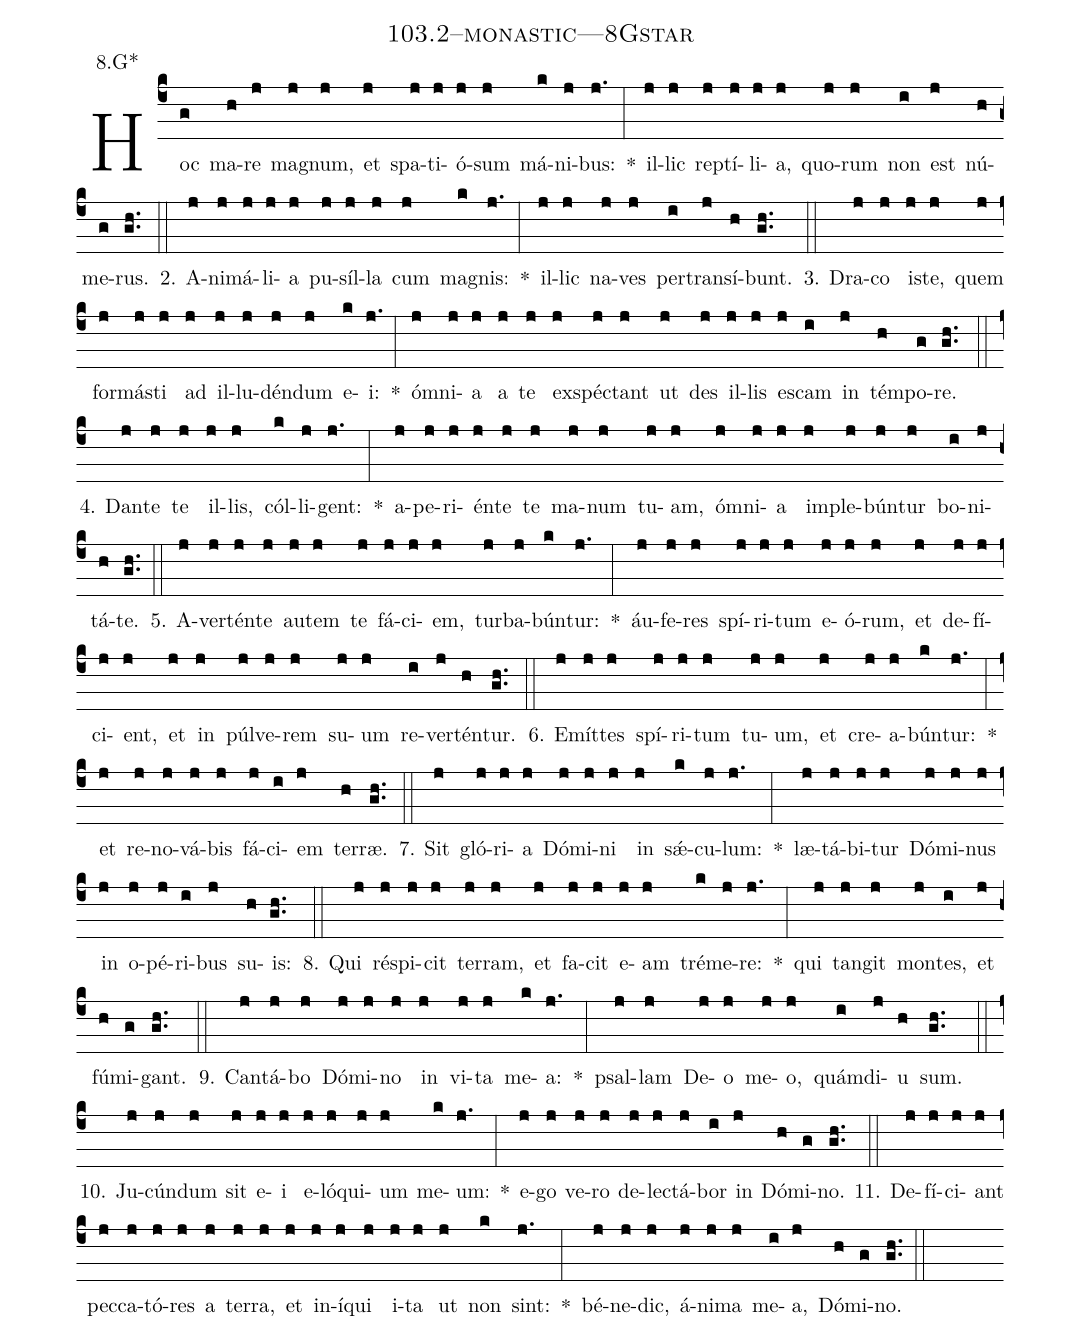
name: 103.2--monastic---8Gstar;
annotation: 8.G*;
%%
(c4)Hoc(g) ma(h)re(j) ma(j)gnum,(j) et(j) spa(j)ti(j)ó(j)sum(j) má(k)ni(j)bus:(j.) *(:) il(j)lic(j) rep(j)tí(j)li(j)a,(j) quo(j)rum(j) non(i) est(j) nú(h)me(g)rus.(gh..) (::)
2. A(j)ni(j)má(j)li(j)a(j) pu(j)síl(j)la(j) cum(j) ma(k)gnis:(j.) *(:) il(j)lic(j) na(j)ves(j) per(i)trans(j)í(h)bunt.(gh..) (::)
3. Dra(j)co(j) is(j)te,(j) quem(j) for(j)más(j)ti(j) ad(j) il(j)lu(j)dén(j)dum(j) e(k)i:(j.) *(:) óm(j)ni(j)a(j) a(j) te(j) ex(j)spéc(j)tant(j) ut(j) des(j) il(j)lis(j) es(j)cam(i) in(j) tém(h)po(g)re.(gh..) (::)
4. Dan(j)te(j) te(j) il(j)lis,(j) cól(k)li(j)gent:(j.) *(:) a(j)pe(j)ri(j)én(j)te(j) te(j) ma(j)num(j) tu(j)am,(j) óm(j)ni(j)a(j) im(j)ple(j)bún(j)tur(j) bo(i)ni(j)tá(h)te.(gh..) (::)
5. A(j)ver(j)tén(j)te(j) au(j)tem(j) te(j) fá(j)ci(j)em,(j) tur(j)ba(j)bún(k)tur:(j.) *(:) áu(j)fe(j)res(j) spí(j)ri(j)tum(j) e(j)ó(j)rum,(j) et(j) de(j)fí(j)ci(j)ent,(j) et(j) in(j) púl(j)ve(j)rem(j) su(j)um(j) re(i)ver(j)tén(h)tur.(gh..) (::)
6. E(j)mít(j)tes(j) spí(j)ri(j)tum(j) tu(j)um,(j) et(j) cre(j)a(j)bún(k)tur:(j.) *(:) et(j) re(j)no(j)vá(j)bis(j) fá(j)ci(i)em(j) ter(h)ræ.(gh..) (::)
7. Sit(j) gló(j)ri(j)a(j) Dó(j)mi(j)ni(j) in(j) sǽ(k)cu(j)lum:(j.) *(:) læ(j)tá(j)bi(j)tur(j) Dó(j)mi(j)nus(j) in(j) o(j)pé(j)ri(i)bus(j) su(h)is:(gh..) (::)
8. Qui(j) ré(j)spi(j)cit(j) ter(j)ram,(j) et(j) fa(j)cit(j) e(j)am(j) tré(k)me(j)re:(j.) *(:) qui(j) tan(j)git(j) mon(j)tes,(i) et(j) fú(h)mi(g)gant.(gh..) (::)
9. Can(j)tá(j)bo(j) Dó(j)mi(j)no(j) in(j) vi(j)ta(j) me(k)a:(j.) *(:) psal(j)lam(j) De(j)o(j) me(j)o,(j) quám(i)di(j)u(h) sum.(gh..) (::)
10. Ju(j)cún(j)dum(j) sit(j) e(j)i(j) e(j)ló(j)qui(j)um(j) me(k)um:(j.) *(:) e(j)go(j) ve(j)ro(j) de(j)lec(j)tá(j)bor(i) in(j) Dó(h)mi(g)no.(gh..) (::)
11. De(j)fí(j)ci(j)ant(j) pec(j)ca(j)tó(j)res(j) a(j) ter(j)ra,(j) et(j) in(j)í(j)qui(j) i(j)ta(j) ut(j) non(k) sint:(j.) *(:) bé(j)ne(j)dic,(j) á(j)ni(j)ma(j) me(i)a,(j) Dó(h)mi(g)no.(gh..) (::)
